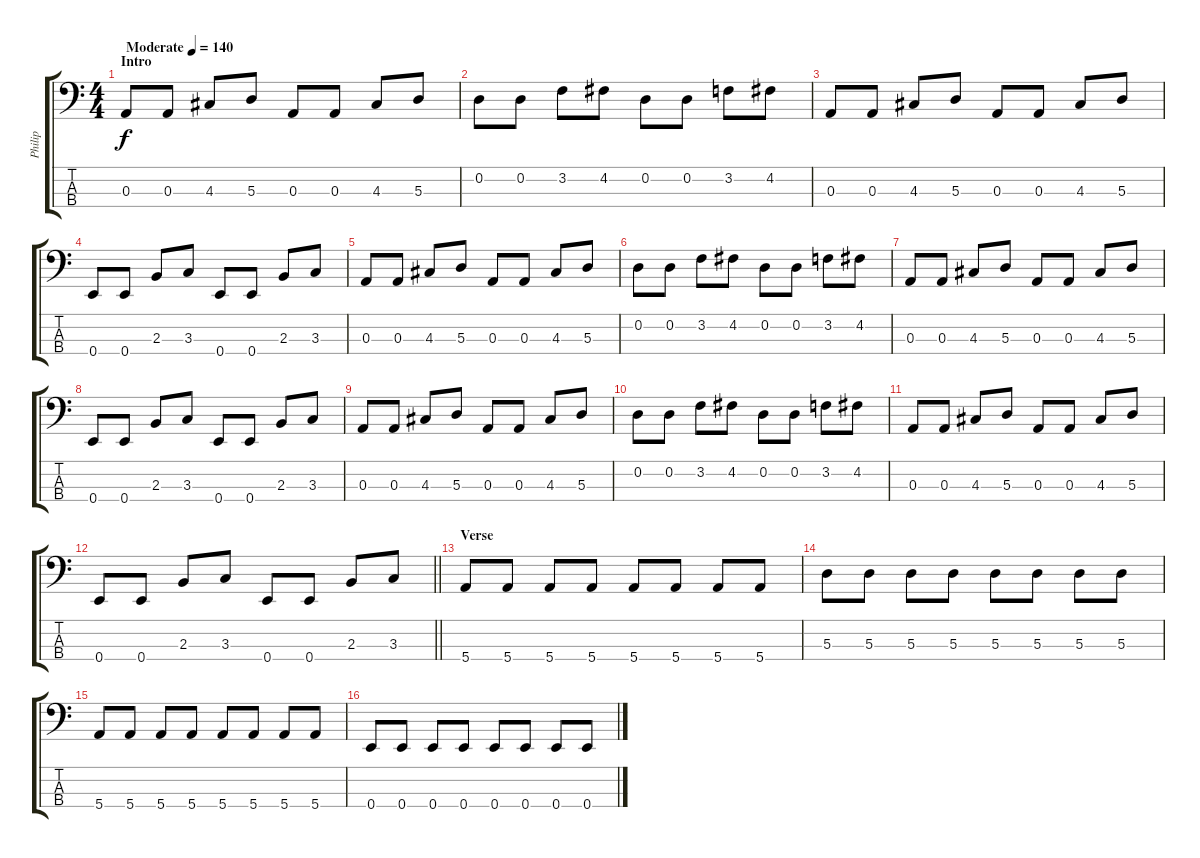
\track ("Philip" "Philip") {instrument electricbasspick}
\staff {score tabs}
\tuning (G2 D2 A1 E1) {hide}
\ts (4 4)
\section ("" "Intro")
\tempo (140 "Moderate")
\clef f4
\ks c
0.3.8{dy f instrument electricbasspick} 0.3.8 4.3.8 5.3.8 0.3.8 0.3.8 4.3.8 5.3.8 |
0.2.8 0.2.8 3.2.8 4.2.8 0.2.8 0.2.8 3.2.8 4.2.8 |
0.3.8 0.3.8 4.3.8 5.3.8 0.3.8 0.3.8 4.3.8 5.3.8 |
0.4.8 0.4.8 2.3.8 3.3.8 0.4.8 0.4.8 2.3.8 3.3.8 |
0.3.8 0.3.8 4.3.8 5.3.8 0.3.8 0.3.8 4.3.8 5.3.8 |
0.2.8 0.2.8 3.2.8 4.2.8 0.2.8 0.2.8 3.2.8 4.2.8 |
0.3.8 0.3.8 4.3.8 5.3.8 0.3.8 0.3.8 4.3.8 5.3.8 |
0.4.8 0.4.8 2.3.8 3.3.8 0.4.8 0.4.8 2.3.8 3.3.8 |
0.3.8 0.3.8 4.3.8 5.3.8 0.3.8 0.3.8 4.3.8 5.3.8 |
0.2.8 0.2.8 3.2.8 4.2.8 0.2.8 0.2.8 3.2.8 4.2.8 |
0.3.8 0.3.8 4.3.8 5.3.8 0.3.8 0.3.8 4.3.8 5.3.8 |
\barLineRight lightlight
0.4.8 0.4.8 2.3.8 3.3.8 0.4.8 0.4.8 2.3.8 3.3.8 |
\section ("" "Verse")
5.4.8 5.4.8 5.4.8 5.4.8 5.4.8 5.4.8 5.4.8 5.4.8 |
5.3.8 5.3.8 5.3.8 5.3.8 5.3.8 5.3.8 5.3.8 5.3.8 |
5.4.8 5.4.8 5.4.8 5.4.8 5.4.8 5.4.8 5.4.8 5.4.8 |
0.4.8 0.4.8 0.4.8 0.4.8 0.4.8 0.4.8 0.4.8 0.4.8
